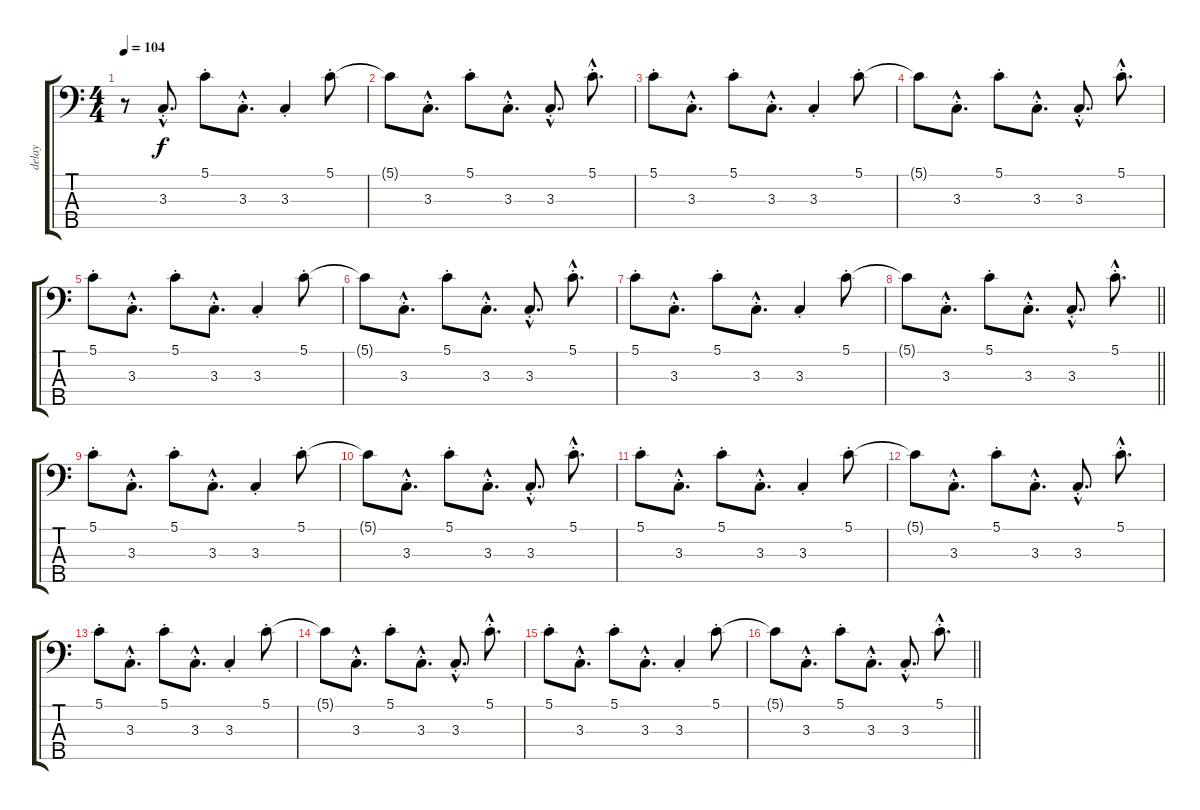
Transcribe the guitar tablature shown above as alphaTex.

\track ("delay" "delay") {instrument synthbass1}
\staff {score tabs}
\tuning (G2 D2 A1 E1 B0) {hide}
\ts (4 4)
\tempo 104
\clef f4
\ks c
r.8{dy f instrument synthbass1} 3.3{hac st}.8{d} 5.1{st}.8 3.3{hac st}.8{d} 3.3{st}.4 5.1{st}.8 |
5.1{t}.8 3.3{hac st}.8{d} 5.1{st}.8 3.3{hac st}.8{d} 3.3{hac st}.8{d} 5.1{hac st}.8{d} |
5.1{st}.8 3.3{hac st}.8{d} 5.1{st}.8 3.3{hac st}.8{d} 3.3{st}.4 5.1{st}.8 |
5.1{t}.8 3.3{hac st}.8{d} 5.1{st}.8 3.3{hac st}.8{d} 3.3{hac st}.8{d} 5.1{hac st}.8{d} |
5.1{st}.8 3.3{hac st}.8{d} 5.1{st}.8 3.3{hac st}.8{d} 3.3{st}.4 5.1{st}.8 |
5.1{t}.8 3.3{hac st}.8{d} 5.1{st}.8 3.3{hac st}.8{d} 3.3{hac st}.8{d} 5.1{hac st}.8{d} |
5.1{st}.8 3.3{hac st}.8{d} 5.1{st}.8 3.3{hac st}.8{d} 3.3{st}.4 5.1{st}.8 |
\barLineRight lightlight
5.1{t}.8 3.3{hac st}.8{d} 5.1{st}.8 3.3{hac st}.8{d} 3.3{hac st}.8{d} 5.1{hac st}.8{d} |
5.1{st}.8 3.3{hac st}.8{d} 5.1{st}.8 3.3{hac st}.8{d} 3.3{st}.4 5.1{st}.8 |
5.1{t}.8 3.3{hac st}.8{d} 5.1{st}.8 3.3{hac st}.8{d} 3.3{hac st}.8{d} 5.1{hac st}.8{d} |
5.1{st}.8 3.3{hac st}.8{d} 5.1{st}.8 3.3{hac st}.8{d} 3.3{st}.4 5.1{st}.8 |
5.1{t}.8 3.3{hac st}.8{d} 5.1{st}.8 3.3{hac st}.8{d} 3.3{hac st}.8{d} 5.1{hac st}.8{d} |
5.1{st}.8 3.3{hac st}.8{d} 5.1{st}.8 3.3{hac st}.8{d} 3.3{st}.4 5.1{st}.8 |
5.1{t}.8 3.3{hac st}.8{d} 5.1{st}.8 3.3{hac st}.8{d} 3.3{hac st}.8{d} 5.1{hac st}.8{d} |
5.1{st}.8 3.3{hac st}.8{d} 5.1{st}.8 3.3{hac st}.8{d} 3.3{st}.4 5.1{st}.8 |
\barLineRight lightlight
5.1{t}.8 3.3{hac st}.8{d} 5.1{st}.8 3.3{hac st}.8{d} 3.3{hac st}.8{d} 5.1{hac st}.8{d}
